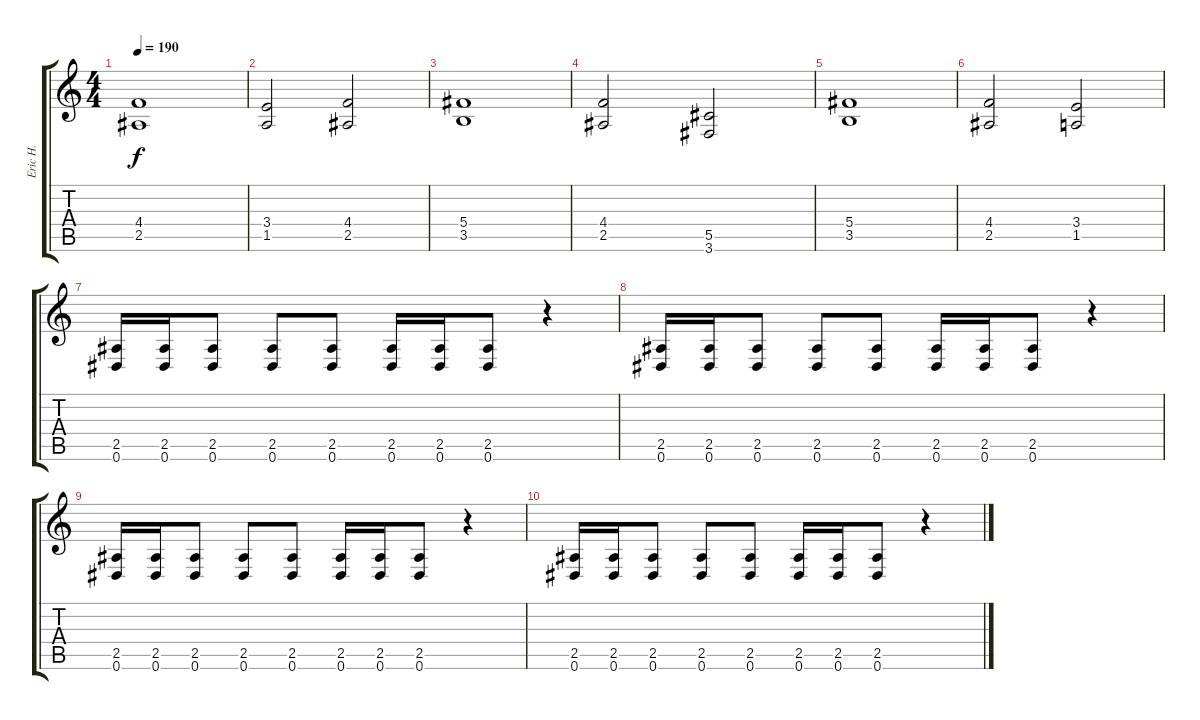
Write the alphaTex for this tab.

\track ("Eric H." "Eric H.") {instrument distortionguitar}
\staff {score tabs}
\tuning (Eb4 Bb3 Gb3 Db3 Ab2 Eb2) {hide}
\ts (4 4)
\tempo 190
\clef g2
\ks c
(4.4 2.5).1{dy f} |
(3.4 1.5).2 (4.4 2.5).2 |
(5.4 3.5).1 |
(4.4 2.5).2 (5.5 3.6).2 |
(5.4 3.5).1 |
(4.4 2.5).2 (3.4 1.5).2 |
(2.5 0.6).16 (2.5 0.6).16 (2.5 0.6).8 (2.5 0.6).8 (2.5 0.6).8 (2.5 0.6).16 (2.5 0.6).16 (2.5 0.6).8 r.4 |
(2.5 0.6).16 (2.5 0.6).16 (2.5 0.6).8 (2.5 0.6).8 (2.5 0.6).8 (2.5 0.6).16 (2.5 0.6).16 (2.5 0.6).8 r.4 |
(2.5 0.6).16 (2.5 0.6).16 (2.5 0.6).8 (2.5 0.6).8 (2.5 0.6).8 (2.5 0.6).16 (2.5 0.6).16 (2.5 0.6).8 r.4 |
(2.5 0.6).16 (2.5 0.6).16 (2.5 0.6).8 (2.5 0.6).8 (2.5 0.6).8 (2.5 0.6).16 (2.5 0.6).16 (2.5 0.6).8 r.4
